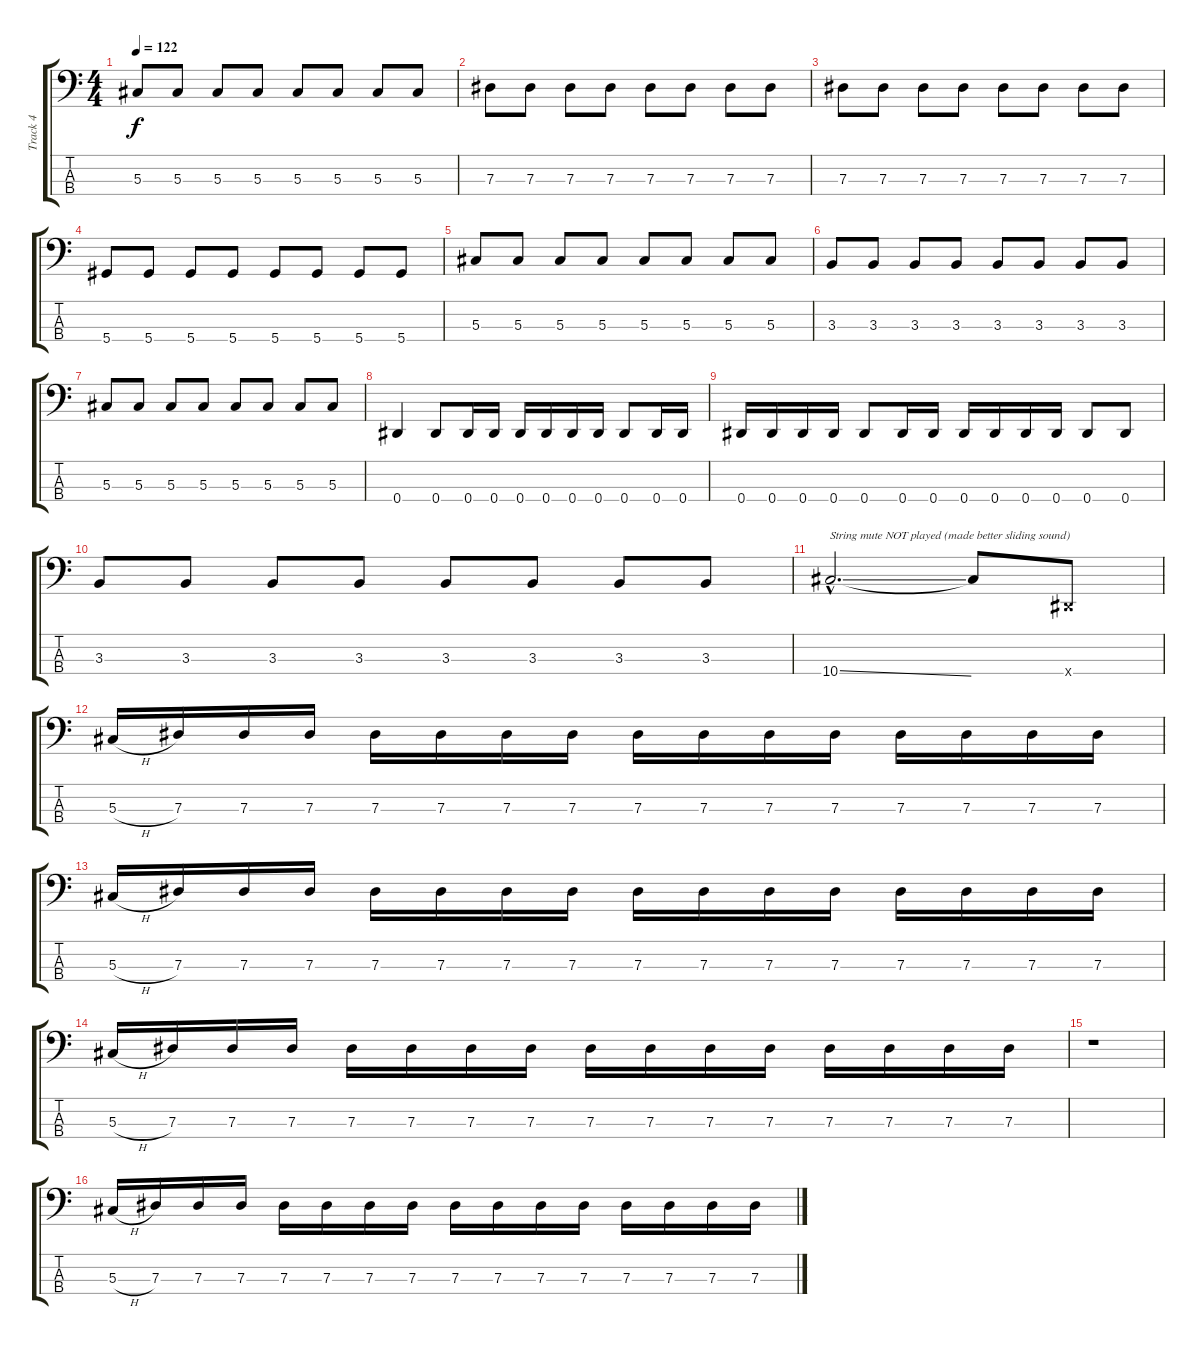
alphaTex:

\track ("Track 4" "Track 4") {instrument electricbasspick}
\staff {score tabs}
\tuning (Gb2 Db2 Ab1 Eb1) {hide}
\ts (4 4)
\tempo 122
\clef f4
\ks c
5.3.8{dy f} 5.3.8 5.3.8 5.3.8 5.3.8 5.3.8 5.3.8 5.3.8 |
7.3.8 7.3.8 7.3.8 7.3.8 7.3.8 7.3.8 7.3.8 7.3.8 |
7.3.8 7.3.8 7.3.8 7.3.8 7.3.8 7.3.8 7.3.8 7.3.8 |
5.4.8 5.4.8 5.4.8 5.4.8 5.4.8 5.4.8 5.4.8 5.4.8 |
5.3.8 5.3.8 5.3.8 5.3.8 5.3.8 5.3.8 5.3.8 5.3.8 |
3.3.8 3.3.8 3.3.8 3.3.8 3.3.8 3.3.8 3.3.8 3.3.8 |
5.3.8 5.3.8 5.3.8 5.3.8 5.3.8 5.3.8 5.3.8 5.3.8 |
0.4.4 0.4.8 0.4.16 0.4.16 0.4.16 0.4.16 0.4.16 0.4.16 0.4.8 0.4.16 0.4.16 |
0.4.16 0.4.16 0.4.16 0.4.16 0.4.8 0.4.16 0.4.16 0.4.16 0.4.16 0.4.16 0.4.16 0.4.8 0.4.8 |
3.3.8 3.3.8 3.3.8 3.3.8 3.3.8 3.3.8 3.3.8 3.3.8 |
10.4{ss hac}.2{d txt "String mute NOT played (made better sliding sound)"} 10.4{t}.8 0.4{x}.8 |
5.3{h}.16 7.3.16 7.3.16 7.3.16 7.3.16 7.3.16 7.3.16 7.3.16 7.3.16 7.3.16 7.3.16 7.3.16 7.3.16 7.3.16 7.3.16 7.3.16 |
5.3{h}.16 7.3.16 7.3.16 7.3.16 7.3.16 7.3.16 7.3.16 7.3.16 7.3.16 7.3.16 7.3.16 7.3.16 7.3.16 7.3.16 7.3.16 7.3.16 |
5.3{h}.16 7.3.16 7.3.16 7.3.16 7.3.16 7.3.16 7.3.16 7.3.16 7.3.16 7.3.16 7.3.16 7.3.16 7.3.16 7.3.16 7.3.16 7.3.16 |
r.1 |
5.3{h}.16 7.3.16 7.3.16 7.3.16 7.3.16 7.3.16 7.3.16 7.3.16 7.3.16 7.3.16 7.3.16 7.3.16 7.3.16 7.3.16 7.3.16 7.3.16
